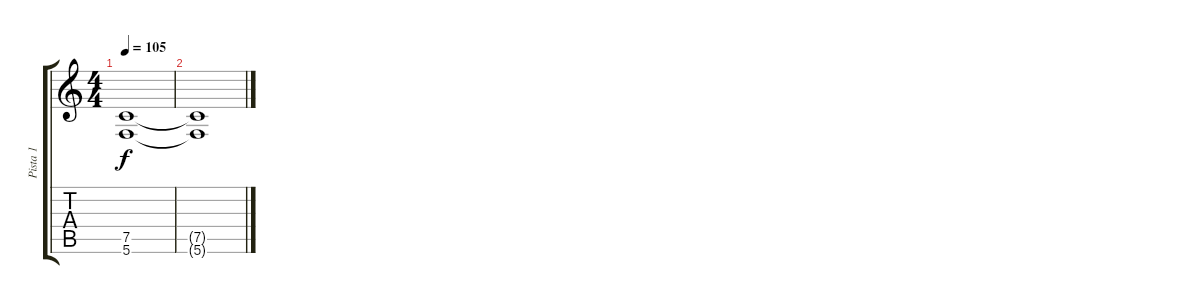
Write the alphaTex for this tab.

\track ("Pista 1" "Pista 1") {instrument distortionguitar}
\staff {score tabs}
\tuning (C4 G3 Eb3 Bb2 F2 C2) {hide}
\ts (4 4)
\tempo 105
\clef g2
\ks c
(7.5{t} 5.6{t}).1{dy f} |
(7.5{t} 5.6{t}).1
